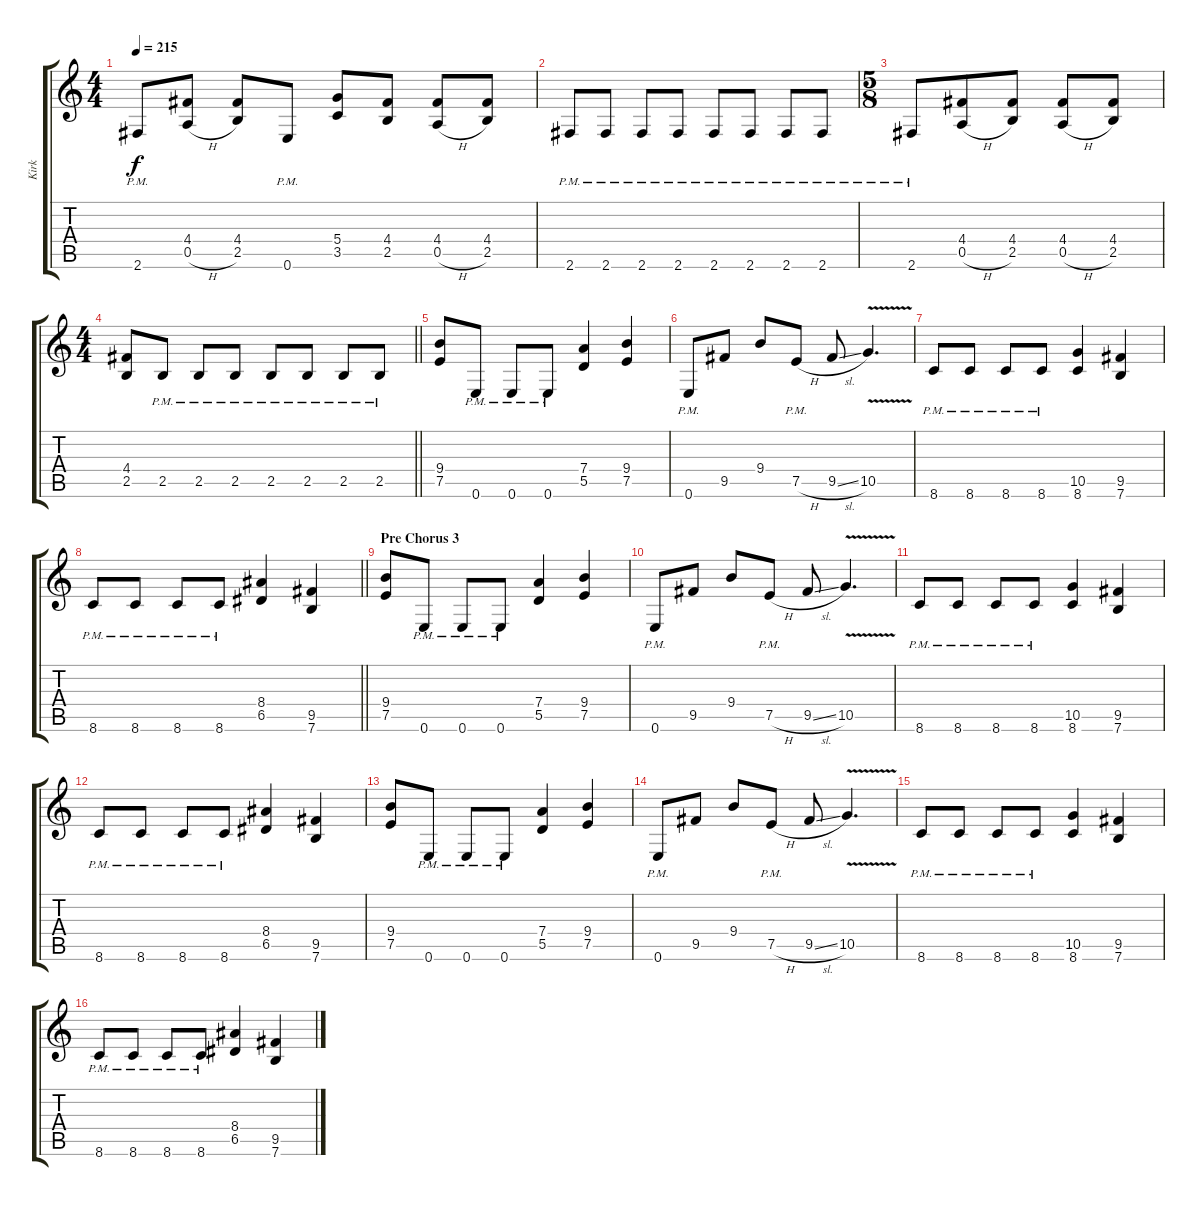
\track ("Kirk" "Kirk") {instrument overdrivenguitar}
\staff {score tabs}
\tuning (E4 B3 G3 D3 A2 E2) {hide}
\ts (4 4)
\tempo 215
\clef g2
\ks c
2.6{pm}.8{dy f} (4.4 0.5{h}).8 (4.4 2.5).8 0.6{pm}.8 (5.4 3.5).8 (4.4 2.5).8 (4.4 0.5{h}).8 (4.4 2.5).8 |
2.6{pm}.8 2.6{pm}.8 2.6{pm}.8 2.6{pm}.8 2.6{pm}.8 2.6{pm}.8 2.6{pm}.8 2.6{pm}.8 |
\ts (5 8)
2.6{pm}.8 (4.4 0.5{h}).8 (4.4 2.5).8 (4.4 0.5{h}).8 (4.4 2.5).8 |
\ts (4 4)
\barLineRight lightlight
(4.4 2.5).8 2.5{pm}.8 2.5{pm}.8 2.5{pm}.8 2.5{pm}.8 2.5{pm}.8 2.5{pm}.8 2.5{pm}.8 |
(9.4 7.5).8 0.6{pm}.8 0.6{pm}.8 0.6{pm}.8 (7.4 5.5).4 (9.4 7.5).4 |
0.6{pm}.8 9.5.8 9.4.8 7.5{h pm}.8 9.5{sl}.8 10.5{v}.4{d} |
8.6{pm}.8 8.6{pm}.8 8.6{pm}.8 8.6{pm}.8 (10.5 8.6).4 (9.5 7.6).4 |
\barLineRight lightlight
8.6{pm}.8 8.6{pm}.8 8.6{pm}.8 8.6{pm}.8 (8.4 6.5).4 (9.5 7.6).4 |
\section ("" "Pre Chorus 3")
(9.4 7.5).8 0.6{pm}.8 0.6{pm}.8 0.6{pm}.8 (7.4 5.5).4 (9.4 7.5).4 |
0.6{pm}.8 9.5.8 9.4.8 7.5{h pm}.8 9.5{sl}.8 10.5{v}.4{d} |
8.6{pm}.8 8.6{pm}.8 8.6{pm}.8 8.6{pm}.8 (10.5 8.6).4 (9.5 7.6).4 |
8.6{pm}.8 8.6{pm}.8 8.6{pm}.8 8.6{pm}.8 (8.4 6.5).4 (9.5 7.6).4 |
(9.4 7.5).8 0.6{pm}.8 0.6{pm}.8 0.6{pm}.8 (7.4 5.5).4 (9.4 7.5).4 |
0.6{pm}.8 9.5.8 9.4.8 7.5{h pm}.8 9.5{sl}.8 10.5{v}.4{d} |
8.6{pm}.8 8.6{pm}.8 8.6{pm}.8 8.6{pm}.8 (10.5 8.6).4 (9.5 7.6).4 |
8.6{pm}.8 8.6{pm}.8 8.6{pm}.8 8.6{pm}.8 (8.4 6.5).4 (9.5 7.6).4
